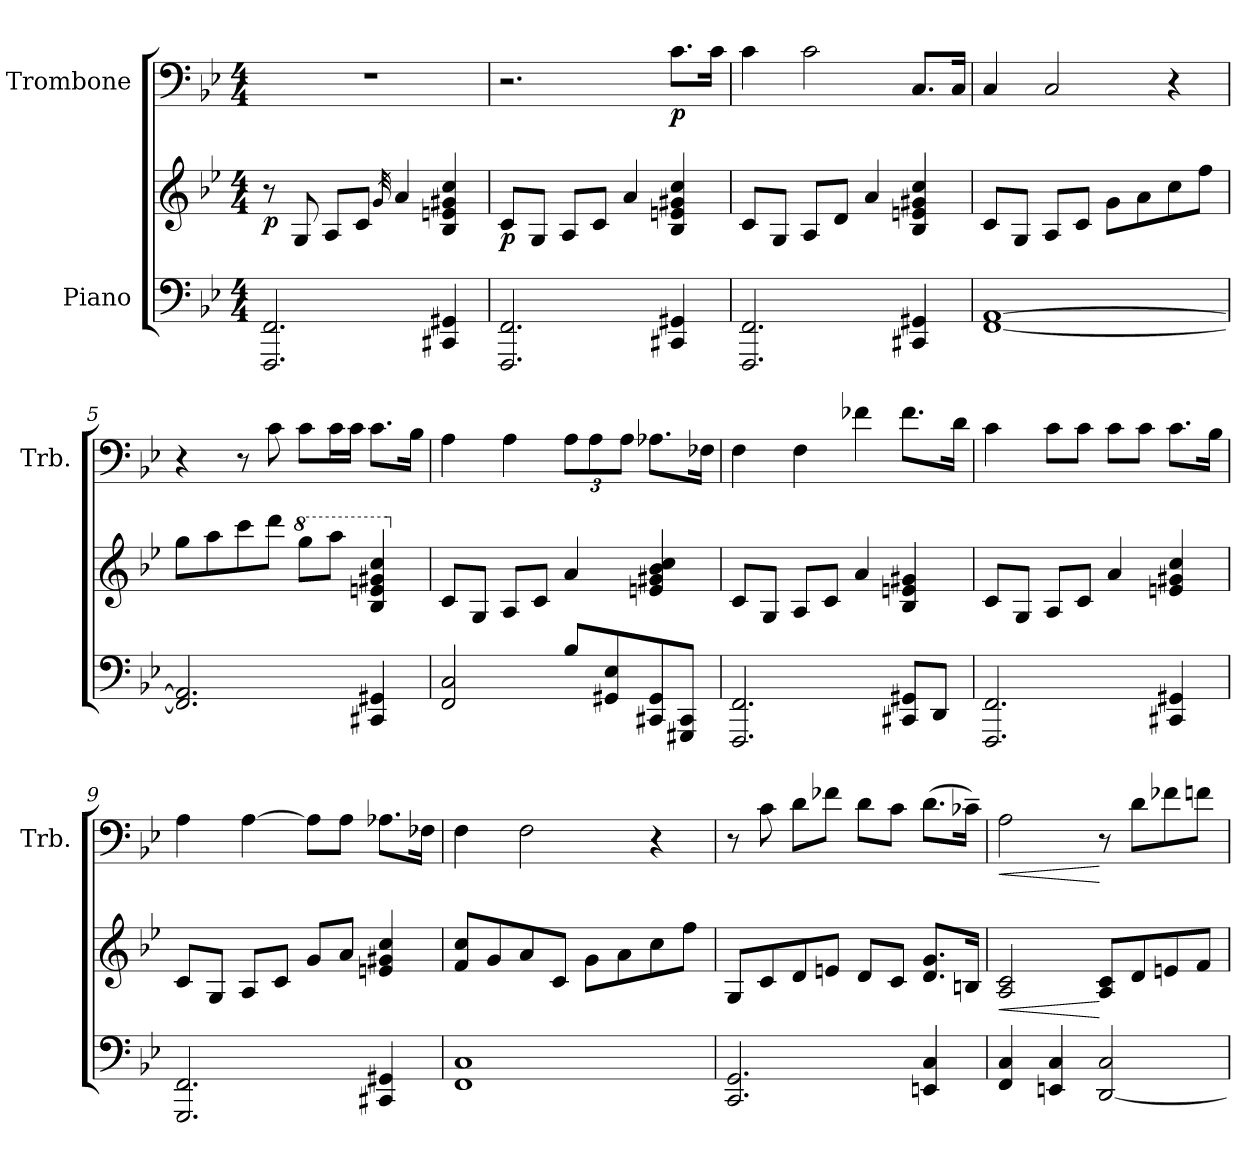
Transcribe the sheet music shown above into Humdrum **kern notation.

**kern	**kern	**dynam	**kern	**dynam
*part2	*part2	*part2	*part1	*part1
*staff3	*staff2	*staff2/3	*staff1	*staff1
*I"Piano	*	*	*I"Trombone	*
*	*	*	*I'Trb.	*
*clefF4	*clefG2	*	*clefF4	*
*k[b-e-]	*k[b-e-]	*	*k[b-e-]	*
*M4/4	*M4/4	*	*M4/4	*
*MM60	*MM60	*	*MM60	*
=1	=1	=1	=1	=1
!	!	!LO:DY:b	!	!
2.FFF/ 2.FF/	8r	p	1r	.
.	8G/	.	.	.
.	8A/L	.	.	.
.	8c/J	.	.	.
.	32qg/	.	.	.
.	4a/	.	.	.
4CC#X/ 4GG#X/	4B-/ 4en/ 4g#X/ 4cc/	.	.	.
=2	=2	=2	=2	=2
!	!	!LO:DY:b	!	!
2.FFF/ 2.FF/	8c/L	p	2.r	.
.	8G/J	.	.	.
.	8A/L	.	.	.
.	8c/J	.	.	.
.	4a/	.	.	.
!	!	!	!	!LO:DY:b
4CC#X/ 4GG#X/	4B-/ 4en/ 4g#X/ 4cc/	.	8.c\L	p
.	.	.	16c\Jk	.
=3	=3	=3	=3	=3
2.FFF/ 2.FF/	8c/L	.	4c\	.
.	8G/J	.	.	.
.	8A/L	.	2c\	.
.	8d/J	.	.	.
.	4a/	.	.	.
4CC#X/ 4GG#X/	4B-/ 4en/ 4g#X/ 4cc/	.	8.C/L	.
.	.	.	16C/Jk	.
!!LO:LB:g=z
=4	=4	=4	=4	=4
[1FF [1AA	8c/L	.	4C/	.
.	8G/J	.	.	.
.	8A/L	.	2C/	.
.	8c/J	.	.	.
.	8g\L	.	.	.
.	8a\	.	.	.
.	8cc\	.	4r	.
.	8ff\J	.	.	.
=5	=5	=5	=5	=5
2.FF/] 2.AA/]	8gg\L	.	4r	.
.	8aa\	.	.	.
.	8ccc\	.	8r	.
.	8ddd\J	.	8c\	.
*	*8va	*	*	*
.	8ggg\L	.	8c\L	.
.	8aaa\J	.	16c\L	.
.	.	.	16c\JJ	.
4CC#X/ 4GG#X/	4b-/ 4een/ 4gg#X/ 4ccc/	.	8.c\L	.
.	.	.	16B-\Jk	.
=6	=6	=6	=6	=6
*	*X8va	*	*	*
2FF/ 2C/	8c/L	.	4A\	.
.	8G/J	.	.	.
.	8A/L	.	4A\	.
.	8c/J	.	.	.
*	*	*	*Xbrackettup	*
8B-/L	4a/	.	12A\L	.
.	.	.	12A\	.
8GG#X/ 8E-/	.	.	.	.
.	.	.	12A\J	.
8CC#X/ 8GG#/	4en/ 4g#X/ 4b-/ 4cc/	.	8.A-X\L	.
8GGG#X/ 8CC#/J	.	.	.	.
.	.	.	16F-X\Jk	.
!!LO:LB:g=z
=7	=7	=7	=7	=7
2.FFF/ 2.FF/	8c/L	.	4F\	.
.	8G/J	.	.	.
.	8A/L	.	4F\	.
.	8c/J	.	.	.
.	4a/	.	4f-X\	.
8CC#X/ 8GG#X/L	4B-/ 4en/ 4g#X/	.	8.f-\L	.
8DD/J	.	.	.	.
.	.	.	16d\Jk	.
=8	=8	=8	=8	=8
2.FFF/ 2.FF/	8c/L	.	4c\	.
.	8G/J	.	.	.
.	8A/L	.	8c\L	.
.	8c/J	.	8c\J	.
.	4a/	.	8c\L	.
.	.	.	8c\J	.
4CC#X/ 4GG#X/	4en/ 4g#X/ 4cc/	.	8.c\L	.
.	.	.	16B-\Jk	.
=9	=9	=9	=9	=9
2.GGG/ 2.FF/	8c/L	.	4A\	.
.	8G/J	.	.	.
.	8A/L	.	[4A\	.
.	8c/J	.	.	.
.	8g/L	.	8A\L]	.
.	8a/J	.	8A\J	.
4CC#X/ 4GG#X/	4en/ 4g#X/ 4cc/	.	8.A-X\L	.
.	.	.	16F-X\Jk	.
=10	=10	=10	=10	=10
1FF 1C	8f/ 8cc/L	.	4F\	.
.	8g/	.	.	.
.	8a/	.	2F\	.
.	8c/J	.	.	.
.	8g\L	.	.	.
.	8a\	.	.	.
.	8cc\	.	4r	.
.	8ff\J	.	.	.
!!LO:LB:g=z
=11	=11	=11	=11	=11
2.CC/ 2.GG/	8G/L	.	8r	.
.	8c/	.	8c\	.
.	8d/	.	8d\L	.
.	8en/J	.	8f-X\J	.
.	8d/L	.	8d\L	.
.	8c/J	.	8c\J	.
4EEn/ 4C/	8.d/ 8.g/L	.	(>8.d\L	.
.	16Bn/Jk	.	16c-X~\Jk)	.
=12	=12	=12	=12	=12
!	!	!LO:HP:b	!	!LO:HP:b
4FF/ 4C/	2A/ 2c/	<	2A\	<
4EEn/ 4C/	.	.	.	.
[2DD/ 2C/	8A/ 8c/L	[	8r	[
.	8d/	.	8d\L	.
.	8en/	.	8f-X\	.
.	8f/J	.	8fn\J	.
=	=	=	=	=
*-	*-	*-	*-	*-
